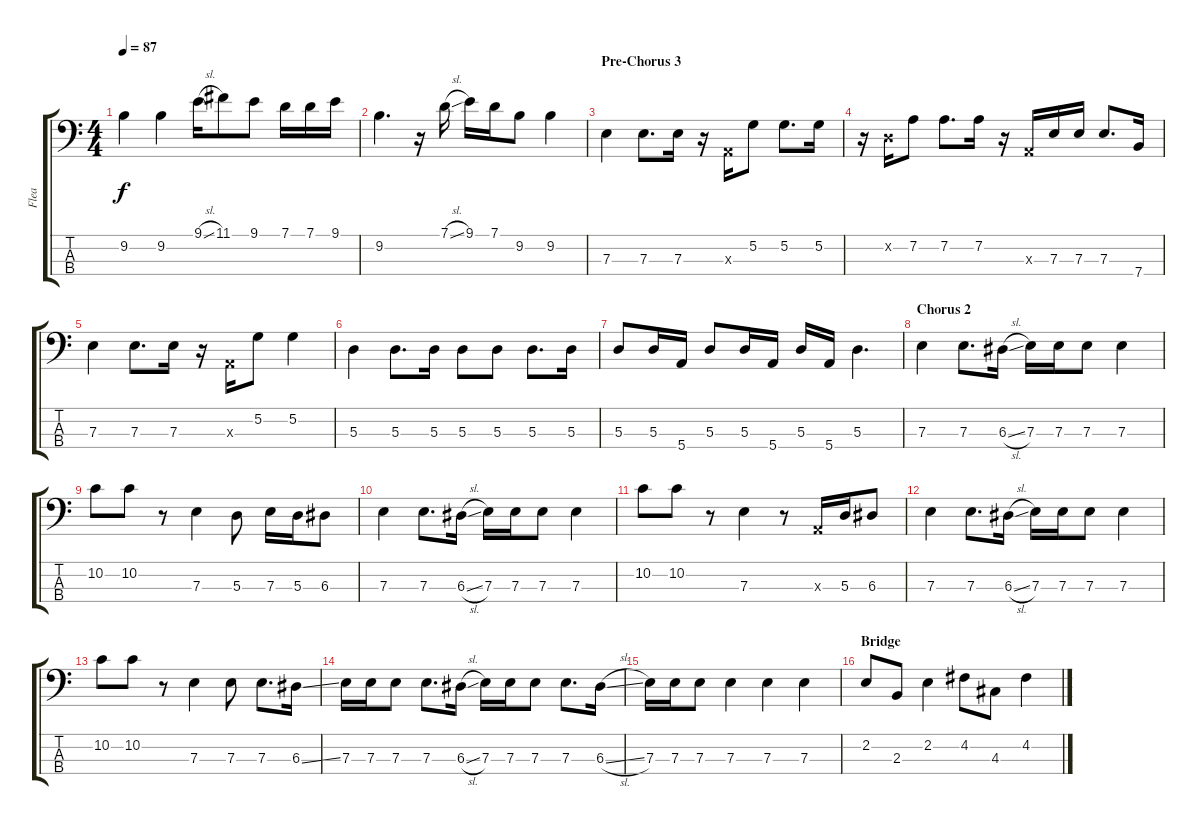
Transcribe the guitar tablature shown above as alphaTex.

\track ("Flea" "Flea") {instrument electricbassfinger}
\staff {score tabs}
\tuning (G2 D2 A1 E1) {hide}
\ts (4 4)
\tempo 87
\clef f4
\ks c
9.2.4{dy f} 9.2.4 9.1{sl}.16 11.1.8 9.1.8 7.1.16 7.1.16 9.1.16 |
9.2.4{d} r.16 7.1{sl}.16 9.1.16 7.1.16 9.2.8 9.2.4 |
\section ("" "Pre-Chorus 3")
7.3.4 7.3.8{d} 7.3.16 r.16 0.3{x}.16 5.2.8 5.2.8{d} 5.2.16 |
r.16 0.2{x}.16 7.2.8 7.2.8{d} 7.2.16 r.16 0.3{x}.16 7.3.16 7.3.16 7.3.8{d} 7.4.16 |
7.3.4 7.3.8{d} 7.3.16 r.16 0.3{x}.16 5.2.8 5.2.4 |
5.3.4 5.3.8{d} 5.3.16 5.3.8 5.3.8 5.3.8{d} 5.3.16 |
5.3.8 5.3.16 5.4.16 5.3.8 5.3.16 5.4.16 5.3.16 5.4.16 5.3.4{d} |
\section ("" "Chorus 2")
7.3.4 7.3.8{d} 6.3{sl}.16 7.3.16 7.3.16 7.3.8 7.3.4 |
10.2.8 10.2.8 r.8 7.3.4 5.3.8 7.3.16 5.3.16 6.3.8 |
7.3.4 7.3.8{d} 6.3{sl}.16 7.3.16 7.3.16 7.3.8 7.3.4 |
10.2.8 10.2.8 r.8 7.3.4 r.8 0.3{x}.16 5.3.16 6.3.8 |
7.3.4 7.3.8{d} 6.3{sl}.16 7.3.16 7.3.16 7.3.8 7.3.4 |
10.2.8 10.2.8 r.8 7.3.4 7.3.8 7.3.8{d} 6.3{ss}.16 |
7.3.16 7.3.16 7.3.8 7.3.8{d} 6.3{sl}.16 7.3.16 7.3.16 7.3.8 7.3.8{d} 6.3{sl}.16 |
7.3.16 7.3.16 7.3.8 7.3.4 7.3.4 7.3.4 |
\section ("" "Bridge")
2.2.8 2.3.8 2.2.4 4.2.8 4.3.8 4.2.4
